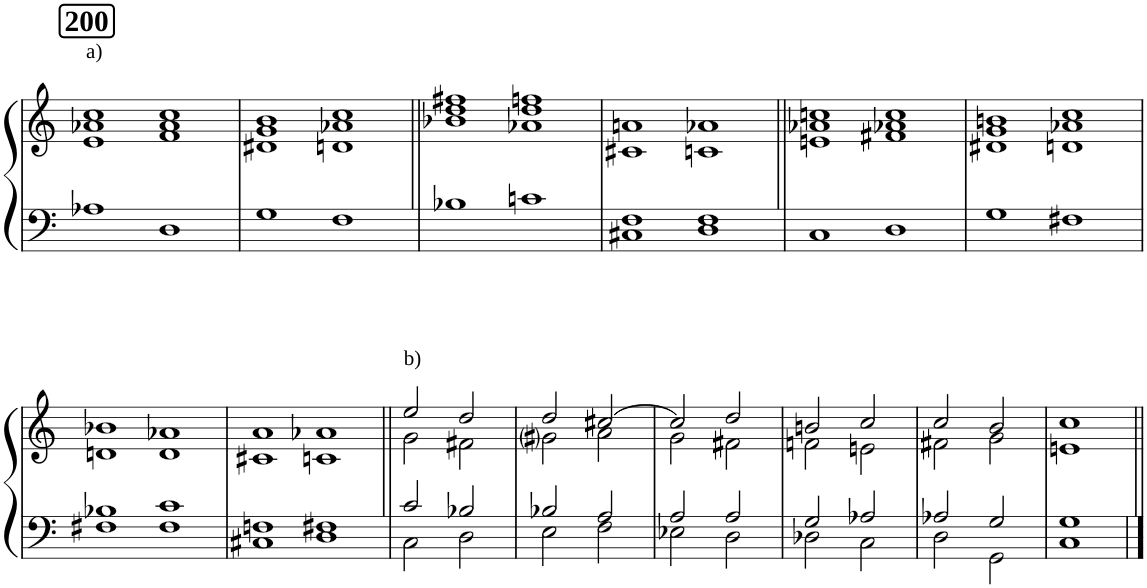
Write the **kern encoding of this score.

**kern	**kern
*part1	*part1
*staff2	*staff1
*I"Piano	*
*I'Pno	*
*clefF4	*clefG2
*k[]	*k[]
*M2/1	*M2/1
!!LO:REH:place=s1:a:B:cj:fs=14:t=200
=1	=1
*^	*^
*	*	*	*^
!	!	!LO:TX:a:t=a)	!	!
0ryy	1A-X	1cc	1a-X	1e
.	1D	1cc	1a-	1f
=2	=2	=2	=2	=2
0ryy	1G	1b	1g	1d#X
.	1F	1cc	1a-X	1dn
=3||	=3||	=3||	=3||	=3||
0ryy	1B-X	1ff#X	1dd	1b-X
.	1cn	1ffn	1dd	1a-X
*	*	*	*v	*v
=4	=4	=4	=4
*	*^	*	*
1F	0ryy	1C#X	1an	1c#X
1F	.	1D	1a-X	1cn
*	*v	*v	*	*
=5||	=5||	=5||	=5||
*	*	*	*^
0ryy	1C	1ccn	1a-X	1en
.	1D	1cc	1a-X	1f#X
=6	=6	=6	=6	=6
0ryy	1G	1bn	1g	1d#X
.	1F#X	1cc	1a-X	1dn
*	*	*	*v	*v
!!LO:LB:g=z
=7	=7	=7	=7
*	*^	*	*
1B-X	0ryy	1F#X	1b-X	1dn
1c	.	1F#	1a-X	1d
=8	=8	=8	=8	=8
1Fn	0ryy	1C#X	1a	1c#X
1F#X	.	1D	1a-X	1cn
=9||	=9||	=9||	=9||	=9||
*M1/1	*	*	*M1/1	*
!	!	!	!LO:TX:a:t=b)	!
1ryy	2c/	2C\	2ee/	2g\
.	2B-X/	2D\	2dd/	2f#X\
=10	=10	=10	=10	=10
1ryy	2B-X/	2E\	2dd/	2g#i\
.	2A/	2F\	[2cc#X/	2a\
=11	=11	=11	=11	=11
1ryy	2A/	2E-X\	2cc#/]	2g\
.	2A/	2D\	2dd/	2f#X\
=12	=12	=12	=12	=12
1ryy	2G/	2D-X\	2bn/	2fn\
.	2A-X/	2C\	2cc/	2en\
=13	=13	=13	=13	=13
1ryy	2A-X/	2D\	2cc/	2f#X\
.	2G/	2GG\	2b/	2g\
=14	=14	=14	=14	=14
1ryy	1G	1C	1cc	1en
*v	*v	*v	*	*
*	*v	*v
=||	=||
*-	*-
